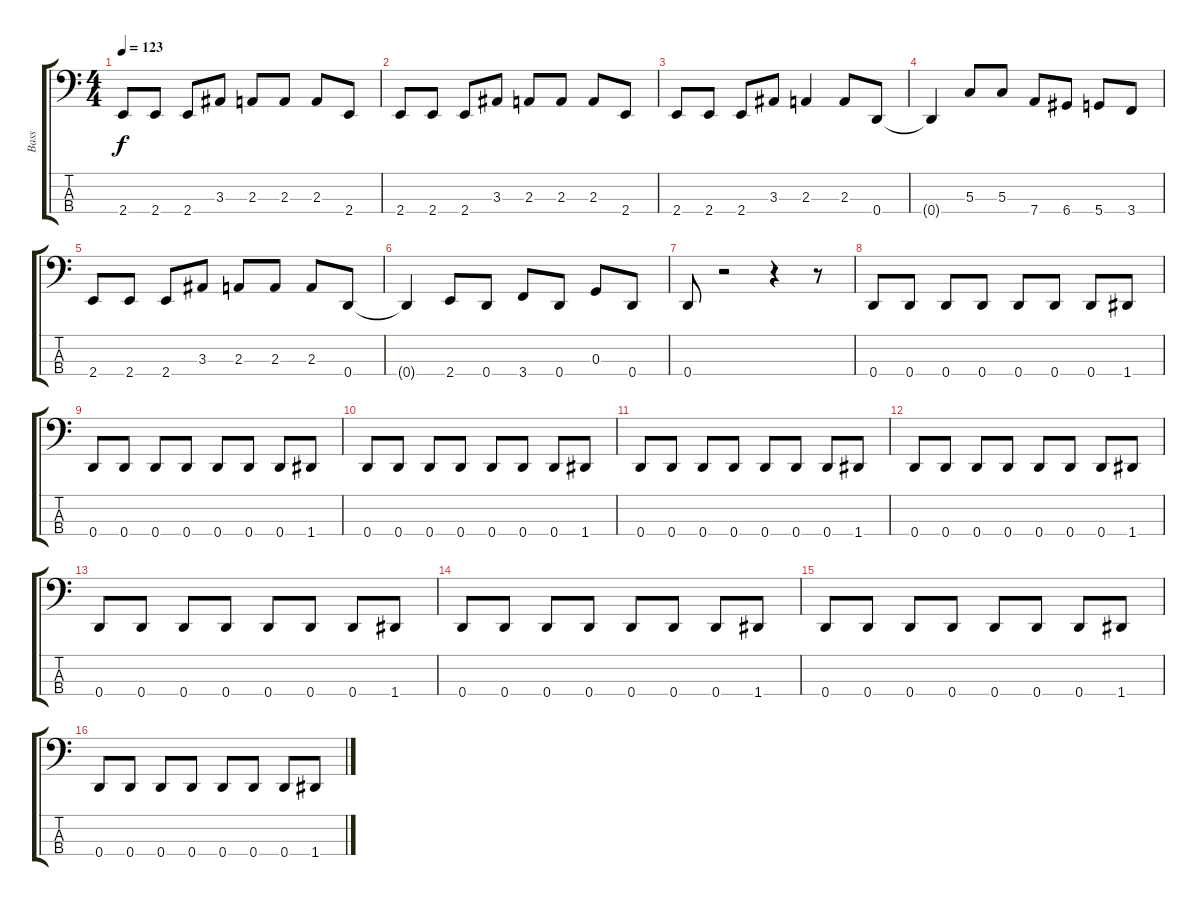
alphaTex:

\track ("Bass" "Bass") {instrument electricbasspick}
\staff {score tabs}
\tuning (F2 C2 G1 D1) {hide}
\ts (4 4)
\tempo 123
\clef f4
\ks c
2.4.8{dy f} 2.4.8 2.4.8 3.3.8 2.3.8 2.3.8 2.3.8 2.4.8 |
2.4.8 2.4.8 2.4.8 3.3.8 2.3.8 2.3.8 2.3.8 2.4.8 |
2.4.8 2.4.8 2.4.8 3.3.8 2.3.4 2.3.8 0.4.8 |
0.4{t}.4 5.3.8 5.3.8 7.4.8 6.4.8 5.4.8 3.4.8 |
2.4.8 2.4.8 2.4.8 3.3.8 2.3.8 2.3.8 2.3.8 0.4.8 |
0.4{t}.4 2.4.8 0.4.8 3.4.8 0.4.8 0.3.8 0.4.8 |
0.4.8 r.2 r.4 r.8 |
0.4.8 0.4.8 0.4.8 0.4.8 0.4.8 0.4.8 0.4.8 1.4.8 |
0.4.8 0.4.8 0.4.8 0.4.8 0.4.8 0.4.8 0.4.8 1.4.8 |
0.4.8 0.4.8 0.4.8 0.4.8 0.4.8 0.4.8 0.4.8 1.4.8 |
0.4.8 0.4.8 0.4.8 0.4.8 0.4.8 0.4.8 0.4.8 1.4.8 |
0.4.8 0.4.8 0.4.8 0.4.8 0.4.8 0.4.8 0.4.8 1.4.8 |
0.4.8 0.4.8 0.4.8 0.4.8 0.4.8 0.4.8 0.4.8 1.4.8 |
0.4.8 0.4.8 0.4.8 0.4.8 0.4.8 0.4.8 0.4.8 1.4.8 |
0.4.8 0.4.8 0.4.8 0.4.8 0.4.8 0.4.8 0.4.8 1.4.8 |
0.4.8 0.4.8 0.4.8 0.4.8 0.4.8 0.4.8 0.4.8 1.4.8
